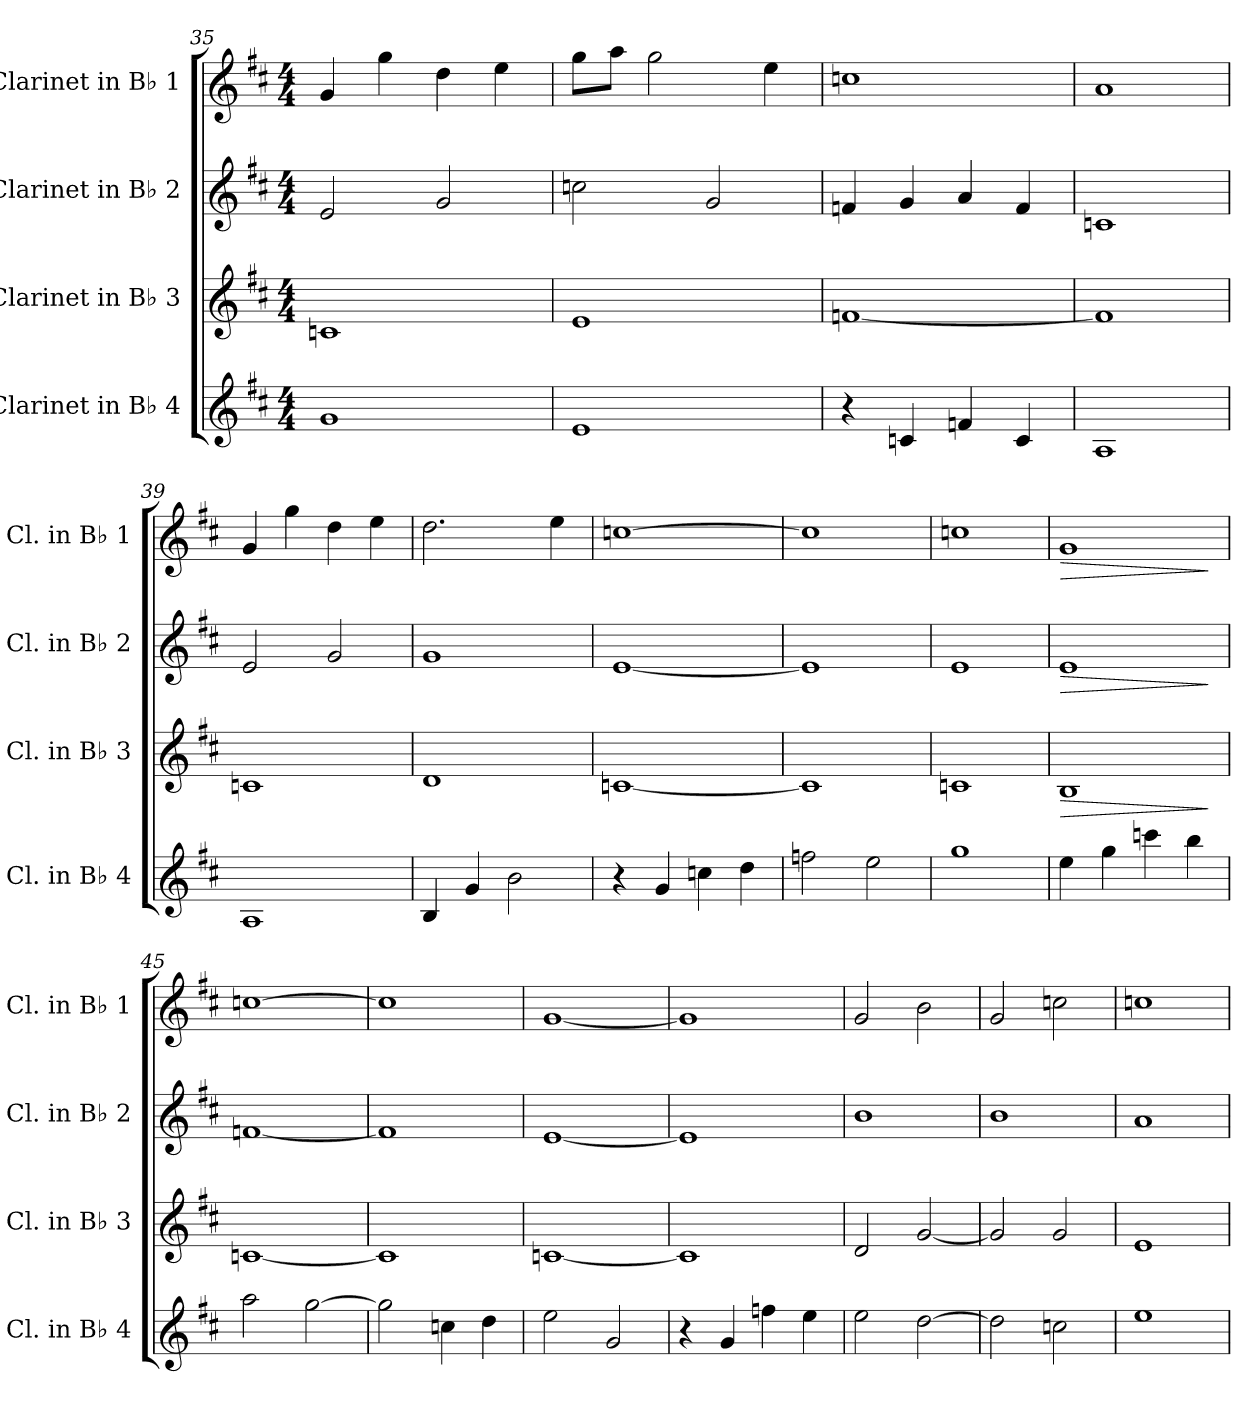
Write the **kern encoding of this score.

**kern	**kern	**dynam	**kern	**dynam	**kern	**dynam
*part4	*part3	*part3	*part2	*part2	*part1	*part1
*staff4	*staff3	*staff3	*staff2	*staff2	*staff1	*staff1
*I"Clarinet in B♭ 4	*I"Clarinet in B♭ 3	*	*I"Clarinet in B♭ 2	*	*I"Clarinet in B♭ 1	*
*I'Cl. in B♭ 4	*I'Cl. in B♭ 3	*	*I'Cl. in B♭ 2	*	*I'Cl. in B♭ 1	*
*clefG2	*clefG2	*	*clefG2	*	*clefG2	*
*ITrd1c2	*ITrd1c2	*	*ITrd1c2	*	*ITrd1c2	*
*k[]	*k[]	*	*k[]	*	*k[]	*
*M4/4	*M4/4	*	*M4/4	*	*M4/4	*
=35	=35	=35	=35	=35	=35	=35
1f	1B-X	.	2d/	.	4f/	.
.	.	.	.	.	4ff\	.
.	.	.	2f/	.	4cc\	.
.	.	.	.	.	4dd\	.
=36	=36	=36	=36	=36	=36	=36
1d	1d	.	2b-X\	.	8ff\L	.
.	.	.	.	.	8gg\J	.
.	.	.	.	.	2ff\	.
.	.	.	2f/	.	.	.
.	.	.	.	.	4dd\	.
=37	=37	=37	=37	=37	=37	=37
4r	[1e-X	.	4e-X/	.	1b-X	.
4B-X/	.	.	4f/	.	.	.
4e-X/	.	.	4g/	.	.	.
4B-/	.	.	4e-/	.	.	.
!!LO:PB:g=z
=38	=38	=38	=38	=38	=38	=38
1G	1e-]	.	1B-X	.	1g	.
=39	=39	=39	=39	=39	=39	=39
1G	1B-X	.	2d/	.	4f/	.
.	.	.	.	.	4ff\	.
.	.	.	2f/	.	4cc\	.
.	.	.	.	.	4dd\	.
=40	=40	=40	=40	=40	=40	=40
4A/	1c	.	1f	.	2.cc\	.
4f/	.	.	.	.	.	.
2a\	.	.	.	.	.	.
.	.	.	.	.	4dd\	.
=41	=41	=41	=41	=41	=41	=41
4r	[1B-X	.	[1d	.	[1b-X	.
4f/	.	.	.	.	.	.
4b-X\	.	.	.	.	.	.
4cc\	.	.	.	.	.	.
=42	=42	=42	=42	=42	=42	=42
2ee-X\	1B-]	.	1d]	.	1b-]	.
2dd\	.	.	.	.	.	.
=43	=43	=43	=43	=43	=43	=43
1ff	1B-X	.	1d	.	1b-X	.
=44	=44	=44	=44	=44	=44	=44
!	!	!LO:HP:b	!	!LO:HP:b	!	!LO:HP:b
4dd\	1A	>	1d	>	1f	>
4ff\	.	.	.	.	.	.
4bb-X\	.	.	.	.	.	.
4aa\	.	.	.	.	.	.
.	.	]	.	]	.	]
!!LO:LB:g=z
=45	=45	=45	=45	=45	=45	=45
2gg\	[1B-X	.	[1e-X	.	[1b-X	.
[2ff\	.	.	.	.	.	.
=46	=46	=46	=46	=46	=46	=46
2ff\]	1B-]	.	1e-]	.	1b-]	.
4b-X\	.	.	.	.	.	.
4cc\	.	.	.	.	.	.
=47	=47	=47	=47	=47	=47	=47
2dd\	[1B-X	.	[1d	.	[1f	.
2f/	.	.	.	.	.	.
=48	=48	=48	=48	=48	=48	=48
4r	1B-]	.	1d]	.	1f]	.
4f/	.	.	.	.	.	.
4ee-X\	.	.	.	.	.	.
4dd\	.	.	.	.	.	.
=49	=49	=49	=49	=49	=49	=49
2dd\	2c/	.	1a	.	2f/	.
[2cc\	[2f/	.	.	.	2a\	.
=50	=50	=50	=50	=50	=50	=50
2cc\]	2f/]	.	1a	.	2f/	.
2b-X\	2f/	.	.	.	2b-X\	.
=51	=51	=51	=51	=51	=51	=51
1dd	1d	.	1g	.	1b-X	.
=	=	=	=	=	=	=
*-	*-	*-	*-	*-	*-	*-
